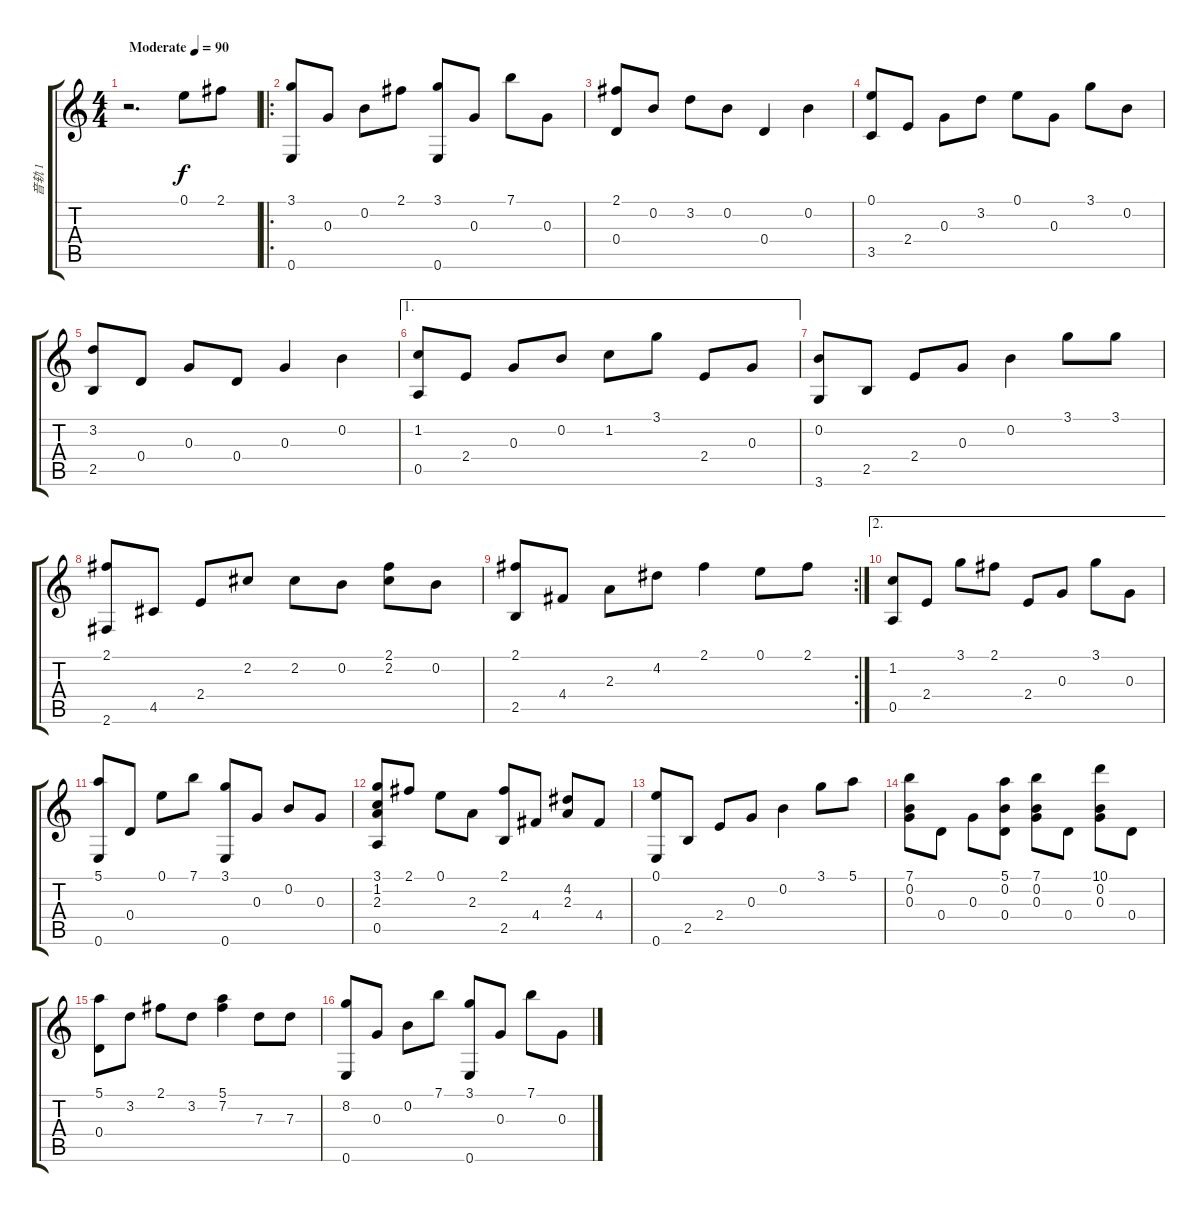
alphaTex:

\track ("音轨 1" "音轨 1") {instrument acousticguitarsteel}
\staff {score tabs}
\tuning (E4 B3 G3 D3 A2 E2) {hide}
\ts (4 4)
\tempo (90 "Moderate")
\clef g2
\ks c
r.2{d dy f instrument acousticguitarsteel} 0.1.8 2.1.8 |
\ro
(3.1 0.6).8 0.3.8 0.2.8 2.1.8 (3.1 0.6).8 0.3.8 7.1.8 0.3.8 |
(2.1 0.4).8 0.2.8 3.2.8 0.2.8 0.4.4 0.2.4 |
(0.1 3.5).8 2.4.8 0.3.8 3.2.8 0.1.8 0.3.8 3.1.8 0.2.8 |
(3.2 2.5).8 0.4.8 0.3.8 0.4.8 0.3.4 0.2.4 |
\ae 1
(1.2 0.5).8 2.4.8 0.3.8 0.2.8 1.2.8 3.1.8 2.4.8 0.3.8 |
(0.2 3.6).8 2.5.8 2.4.8 0.3.8 0.2.4 3.1.8 3.1.8 |
(2.1 2.6).8 4.5.8 2.4.8 2.2.8 2.2.8 0.2.8 (2.1 2.2).8 0.2.8 |
\rc 2
(2.1 2.5).8 4.4.8 2.3.8 4.2.8 2.1.4 0.1.8 2.1.8 |
\ae 2
(1.2 0.5).8 2.4.8 3.1.8 2.1.8 2.4.8 0.3.8 3.1.8 0.3.8 |
(5.1 0.6).8 0.4.8 0.1.8 7.1.8 (3.1 0.6).8 0.3.8 0.2.8 0.3.8 |
(3.1 1.2 2.3 0.5).8 2.1.8 0.1.8 2.3.8 (2.1 2.5).8 4.4.8 (4.2 2.3).8 4.4.8 |
(0.1 0.6).8 2.5.8 2.4.8 0.3.8 0.2.4 3.1.8 5.1.8 |
(7.1 0.2 0.3).8 0.4.8 0.3.8 (5.1 0.2 0.4).8 (7.1 0.2 0.3).8 0.4.8 (10.1 0.2 0.3).8 0.4.8 |
(5.1 0.4).8 3.2.8 2.1.8 3.2.8 (5.1 7.2).4 7.3.8 7.3.8 |
(8.2 0.6).8 0.3.8 0.2.8 7.1.8 (3.1 0.6).8 0.3.8 7.1.8 0.3.8
